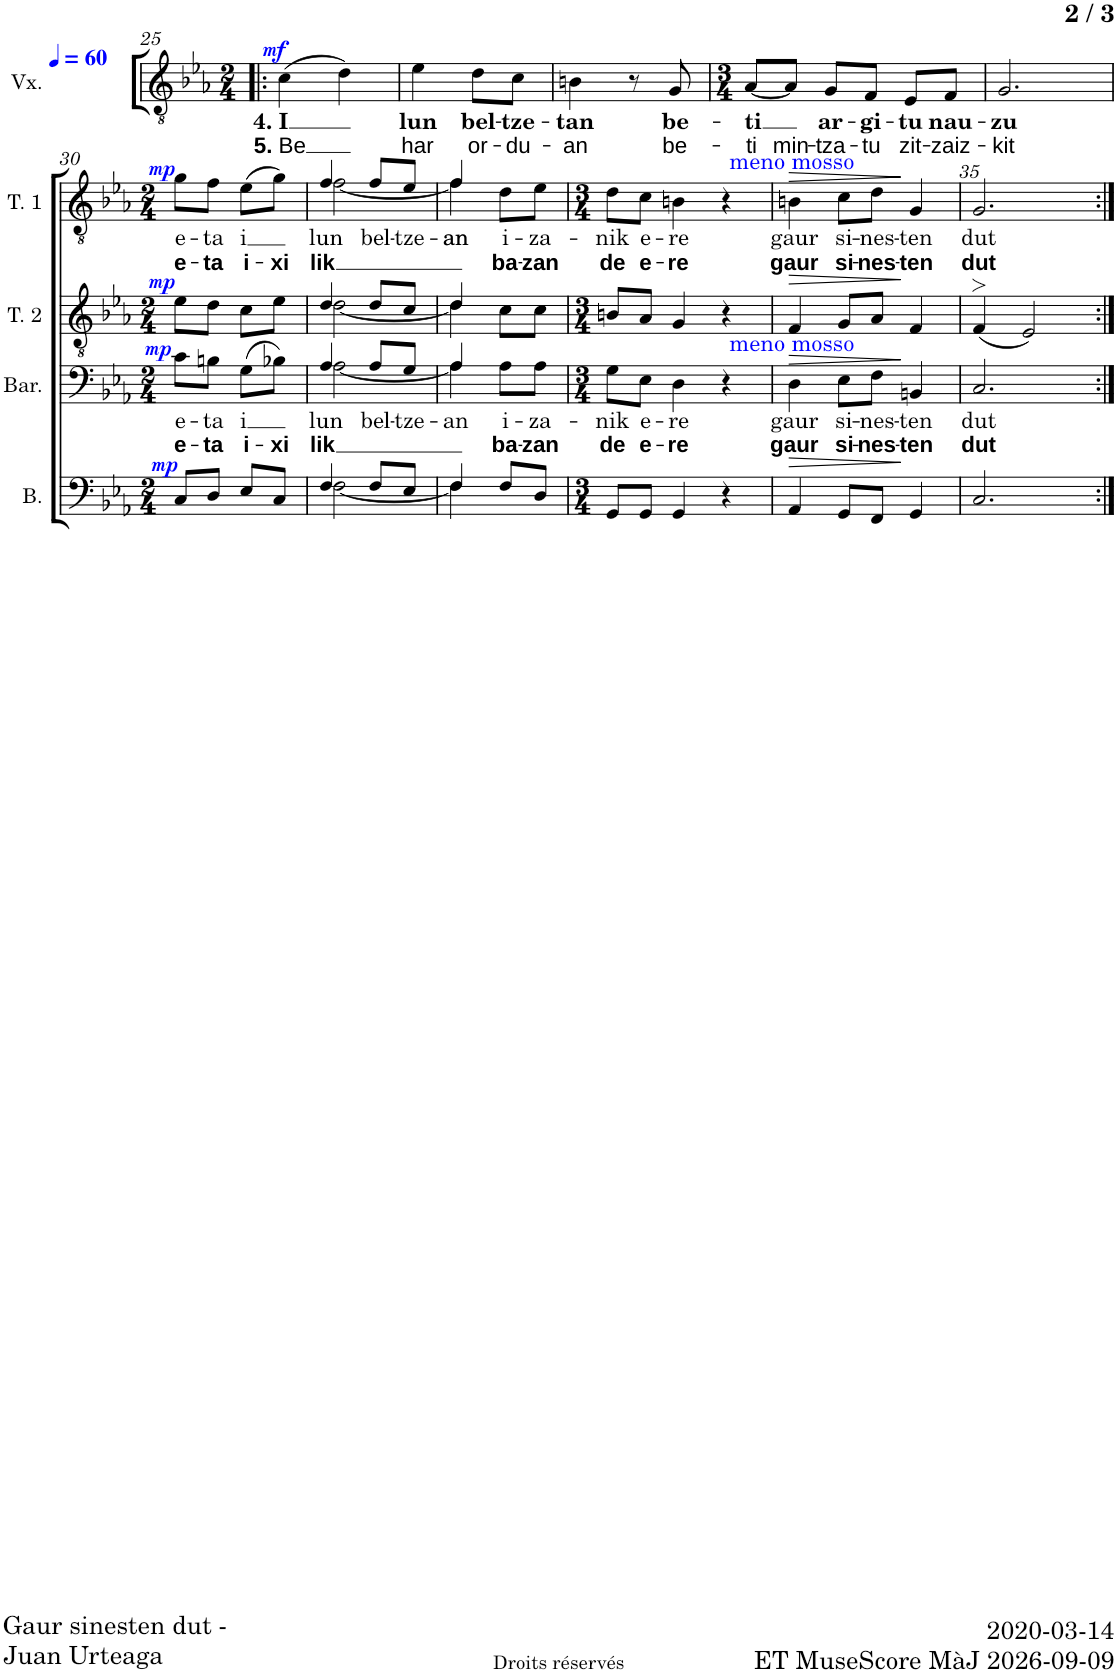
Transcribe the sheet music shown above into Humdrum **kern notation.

**kern	**dynam	**kern	**text	**text	**dynam	**kern	**dynam	**kern	**text	**text	**dynam	**kern	**text	**text	**dynam
*part5	*part5	*part4	*part4	*part4	*part4	*part3	*part3	*part2	*part2	*part2	*part2	*part1	*part1	*part1	*part1
*staff5	*staff5	*staff4	*staff4	*staff4	*staff4	*staff3	*staff3	*staff2	*staff2	*staff2	*staff2	*staff1	*staff1	*staff1	*staff1
*I"Basse	*	*I"Baryton	*	*	*	*I"Ténor 2	*	*I"Ténor 1	*	*	*	*I"Voix	*	*	*
*I'B.	*	*I'Bar.	*	*	*	*I'T. 2	*	*I'T. 1	*	*	*	*I'Vx.	*	*	*
!!LO:PB:g=z
*clefF4	*	*clefF4	*	*	*	*clefGv2	*	*clefGv2	*	*	*	*clefGv2	*	*	*
*k[b-e-a-]	*	*k[b-e-a-]	*	*	*	*k[b-e-a-]	*	*k[b-e-a-]	*	*	*	*k[b-e-a-]	*	*	*
*M2/4	*	*M2/4	*	*	*	*M2/4	*	*M2/4	*	*	*	*M2/4	*	*	*
*MM60	*	*MM60	*	*	*	*MM60	*	*MM60	*	*	*	*MM60	*	*	*
=25!|:	=25!|:	=25!|:	=25!|:	=25!|:	=25!|:	=25!|:	=25!|:	=25!|:	=25!|:	=25!|:	=25!|:	=25!|:	=25!|:	=25!|:	=25!|:
!	!	!	!	!	!	!	!	!	!	!	!	!	!LO:LY:b	!LO:LY:b	!LO:DY:a
2r	.	2r	.	.	.	2r	.	2r	.	.	.	(4c\	-4. I	5. Be	mf
.	.	.	.	.	.	.	.	.	.	.	.	4d\)	.	.	.
=26	=26	=26	=26	=26	=26	=26	=26	=26	=26	=26	=26	=26	=26	=26	=26
!	!	!	!	!	!	!	!	!	!	!	!	!	!LO:LY:b	!LO:LY:b	!
2r	.	2r	.	.	.	2r	.	2r	.	.	.	4e-\	lun	har	.
!	!	!	!	!	!	!	!	!	!	!	!	!	!LO:LY:b	!LO:LY:b	!
.	.	.	.	.	.	.	.	.	.	.	.	8d\L	bel-	or-	.
!	!	!	!	!	!	!	!	!	!	!	!	!	!LO:LY:b	!LO:LY:b	!
.	.	.	.	.	.	.	.	.	.	.	.	8c\J	-tze-	-du-	.
=27	=27	=27	=27	=27	=27	=27	=27	=27	=27	=27	=27	=27	=27	=27	=27
!	!	!	!	!	!	!	!	!	!	!	!	!	!LO:LY:b	!LO:LY:b	!
2r	.	2r	.	.	.	2r	.	2r	.	.	.	4Bn\	-tan	-an	.
.	.	.	.	.	.	.	.	.	.	.	.	8r	.	.	.
!	!	!	!	!	!	!	!	!	!	!	!	!	!LO:LY:b	!LO:LY:b	!
.	.	.	.	.	.	.	.	.	.	.	.	8G/	be-	be-	.
=28	=28	=28	=28	=28	=28	=28	=28	=28	=28	=28	=28	=28	=28	=28	=28
*M3/4	*	*M3/4	*	*	*	*M3/4	*	*M3/4	*	*	*	*M3/4	*	*	*
!	!	!	!	!	!	!	!	!	!	!	!	!	!LO:LY:b	!LO:LY:b	!
2.r	.	2.r	.	.	.	2.r	.	2.r	.	.	.	[8A-/L	-ti	-ti	.
!	!	!	!	!	!	!	!	!	!	!	!	!	!	!LO:LY:b	!
.	.	.	.	.	.	.	.	.	.	.	.	8A-/J]	.	min-	.
!	!	!	!	!	!	!	!	!	!	!	!	!	!LO:LY:b	!LO:LY:b	!
.	.	.	.	.	.	.	.	.	.	.	.	8G/L	ar-	-tza-	.
!	!	!	!	!	!	!	!	!	!	!	!	!	!LO:LY:b	!LO:LY:b	!
.	.	.	.	.	.	.	.	.	.	.	.	8F/J	-gi-	-tu	.
!	!	!	!	!	!	!	!	!	!	!	!	!	!LO:LY:b	!LO:LY:b	!
.	.	.	.	.	.	.	.	.	.	.	.	8E-/L	-tu	zit-	.
!	!	!	!	!	!	!	!	!	!	!	!	!	!LO:LY:b	!LO:LY:b	!
.	.	.	.	.	.	.	.	.	.	.	.	8F/J	nau-	-zaiz-	.
=29	=29	=29	=29	=29	=29	=29	=29	=29	=29	=29	=29	=29	=29	=29	=29
!	!	!	!	!	!	!	!	!	!	!	!	!	!LO:LY:b	!LO:LY:b	!
2.r	.	2.r	.	.	.	2.r	.	2.r	.	.	.	2.G/	-zu	-kit	.
!!LO:LB:g=z
=30	=30	=30	=30	=30	=30	=30	=30	=30	=30	=30	=30	=30	=30	=30	=30
*M2/4	*	*M2/4	*	*	*	*M2/4	*	*M2/4	*	*	*	*M2/4	*	*	*
!	!LO:DY:a	!	!LO:LY:b	!LO:LY:b	!LO:DY:a	!	!LO:DY:a	!	!LO:LY:b	!LO:LY:b	!LO:DY:a	!	!	!	!
8C/L	mp	8c\L	e-	e-	mp	8e-\L	mp	8g\L	e-	e-	mp	2r	.	.	.
!	!	!	!LO:LY:b	!LO:LY:b	!	!	!	!	!LO:LY:b	!LO:LY:b	!	!	!	!	!
8D/J	.	8Bn\J	-ta	-ta	.	8d\J	.	8f\J	-ta	-ta	.	.	.	.	.
!	!	!	!LO:LY:b	!LO:LY:b	!	!	!	!	!LO:LY:b	!LO:LY:b	!	!	!	!	!
8E-/L	.	(8G\L	i	i-	.	8c\L	.	(8e-\L	i	i-	.	.	.	.	.
!	!	!	!	!LO:LY:b	!	!	!	!	!	!LO:LY:b	!	!	!	!	!
8C/J	.	8B-X\J)	.	-xi-	.	8e-\J	.	8g\J)	.	-xi-	.	.	.	.	.
=31	=31	=31	=31	=31	=31	=31	=31	=31	=31	=31	=31	=31	=31	=31	=31
*^	*	*	*	*	*	*	*	*	*	*	*	*	*	*	*
!	!	!	!	!LO:LY:b	!	!	!	!	!	!	!	!	!	!	!	!
*	*	*	*^	*	*	*	*	*	*	*	*	*	*	*	*	*
!	!	!	!	!	!	!LO:LY:b	!	!	!	!	!LO:LY:b	!	!	!	!	!	!
*	*	*	*	*	*	*	*	*^	*	*^	*	*	*	*	*	*	*
!	!	!	!	!	!	!	!	!	!	!	!	!	!	!LO:LY:b	!	!	!	!	!
4F/	[2F\	.	4A-/	[2A-\	.	-lik	.	4d/	[2d\	.	4f/	[2f\	.	-lik	.	2r	.	.	.
!	!	!	!	!	!LO:LY:b	!	!	!	!	!	!	!	!LO:LY:b	!	!	!	!	!	!
8F/L	.	.	8A-/L	.	bel-	.	.	8d/L	.	.	8f/L	.	bel-	.	.	.	.	.	.
!	!	!	!	!	!LO:LY:b	!	!	!	!	!	!	!	!LO:LY:b	!	!	!	!	!	!
8E-/J	.	.	8G/J	.	-tze-	.	.	8c/J	.	.	8e-/J	.	-tze-	.	.	.	.	.	.
=32	=32	=32	=32	=32	=32	=32	=32	=32	=32	=32	=32	=32	=32	=32	=32	=32	=32	=32	=32
!	!	!	!	!	!LO:LY:b	!	!	!	!	!	!	!	!LO:LY:b	!	!	!	!	!	!
4F/	4F\]	.	4A-/	4A-\]	-an	.	.	4d/	4d\]	.	4f/	4f\]	-an	.	.	2r	.	.	.
!	!	!	!	!	!LO:LY:b	!LO:LY:b	!	!	!	!	!	!	!LO:LY:b	!LO:LY:b	!	!	!	!	!
8F/L	4ryy	.	8A-\L	4ryy	i-	ba-	.	8c\L	4ryy	.	8d\L	4ryy	i-	ba-	.	.	.	.	.
!	!	!	!	!	!LO:LY:b	!LO:LY:b	!	!	!	!	!	!	!LO:LY:b	!LO:LY:b	!	!	!	!	!
8D/J	.	.	8A-\J	.	-za-	-zan	.	8c\J	.	.	8e-\J	.	-za-	-zan	.	.	.	.	.
*v	*v	*	*	*	*	*	*	*v	*v	*	*v	*v	*	*	*	*	*	*	*
*	*	*v	*v	*	*	*	*	*	*	*	*	*	*	*	*	*
=33	=33	=33	=33	=33	=33	=33	=33	=33	=33	=33	=33	=33	=33	=33	=33
*M3/4	*	*M3/4	*	*	*	*M3/4	*	*M3/4	*	*	*	*M3/4	*	*	*
!	!	!	!LO:LY:b	!LO:LY:b	!	!	!	!	!LO:LY:b	!LO:LY:b	!	!	!	!	!
8GG/L	.	8G\L	-nik	de	.	8Bn/L	.	8d\L	-nik	de	.	2.r	.	.	.
!	!	!	!LO:LY:b	!LO:LY:b	!	!	!	!	!LO:LY:b	!LO:LY:b	!	!	!	!	!
8GG/J	.	8E-\J	e-	e-	.	8A-/J	.	8c\J	e-	e-	.	.	.	.	.
!	!	!	!LO:LY:b	!LO:LY:b	!	!	!	!	!LO:LY:b	!LO:LY:b	!	!	!	!	!
4GG/	.	4D\	-re	-re	.	4G/	.	4Bn\	-re	-re	.	.	.	.	.
4r	.	4r	.	.	.	4r	.	4r	.	.	.	.	.	.	.
=34	=34	=34	=34	=34	=34	=34	=34	=34	=34	=34	=34	=34	=34	=34	=34
!	!	!	!	!	!	!	!	!LO:TX:a:color=#0000FF:t=meno mosso	!	!	!	!	!	!	!
!	!	!LO:TX:a:color=#0000FF:t=meno mosso	!	!	!	!	!	!	!	!	!	!	!	!	!
!	!LO:HP:b	!	!LO:LY:b	!LO:LY:b	!LO:HP:b	!	!LO:HP:b	!	!LO:LY:b	!LO:LY:b	!LO:HP:b	!	!	!	!
4AA-/	>	4D\	gaur	gaur	>	4F/	>	4Bn\	gaur	gaur	>	2.r	.	.	.
!	!	!	!LO:LY:b	!LO:LY:b	!	!	!	!	!LO:LY:b	!LO:LY:b	!	!	!	!	!
8GG/L	.	8E-\L	si-	si-	.	8G/L	.	8c\L	si-	si-	.	.	.	.	.
!	!	!	!LO:LY:b	!LO:LY:b	!	!	!	!	!LO:LY:b	!LO:LY:b	!	!	!	!	!
8FF/J	.	8F\J	-nes-	-nes-	.	8A-/J	.	8d\J	-nes-	-nes-	.	.	.	.	.
!	!	!	!LO:LY:b	!LO:LY:b	!	!	!	!	!LO:LY:b	!LO:LY:b	!	!	!	!	!
4GG/	]	4BBn/	-ten	-ten	]	4F/	]	4G/	-ten	-ten	]	.	.	.	.
=35	=35	=35	=35	=35	=35	=35	=35	=35	=35	=35	=35	=35	=35	=35	=35
!	!	!	!LO:LY:b	!LO:LY:b	!	!	!	!	!LO:LY:b	!LO:LY:b	!	!	!	!	!
2.C/	.	2.C/	dut	dut	.	(4F>/	.	2.G/	dut	dut	.	2.r	.	.	.
.	.	.	.	.	.	2E-/)	.	.	.	.	.	.	.	.	.
=:|!	=:|!	=:|!	=:|!	=:|!	=:|!	=:|!	=:|!	=:|!	=:|!	=:|!	=:|!	=:|!	=:|!	=:|!	=:|!
*-	*-	*-	*-	*-	*-	*-	*-	*-	*-	*-	*-	*-	*-	*-	*-
